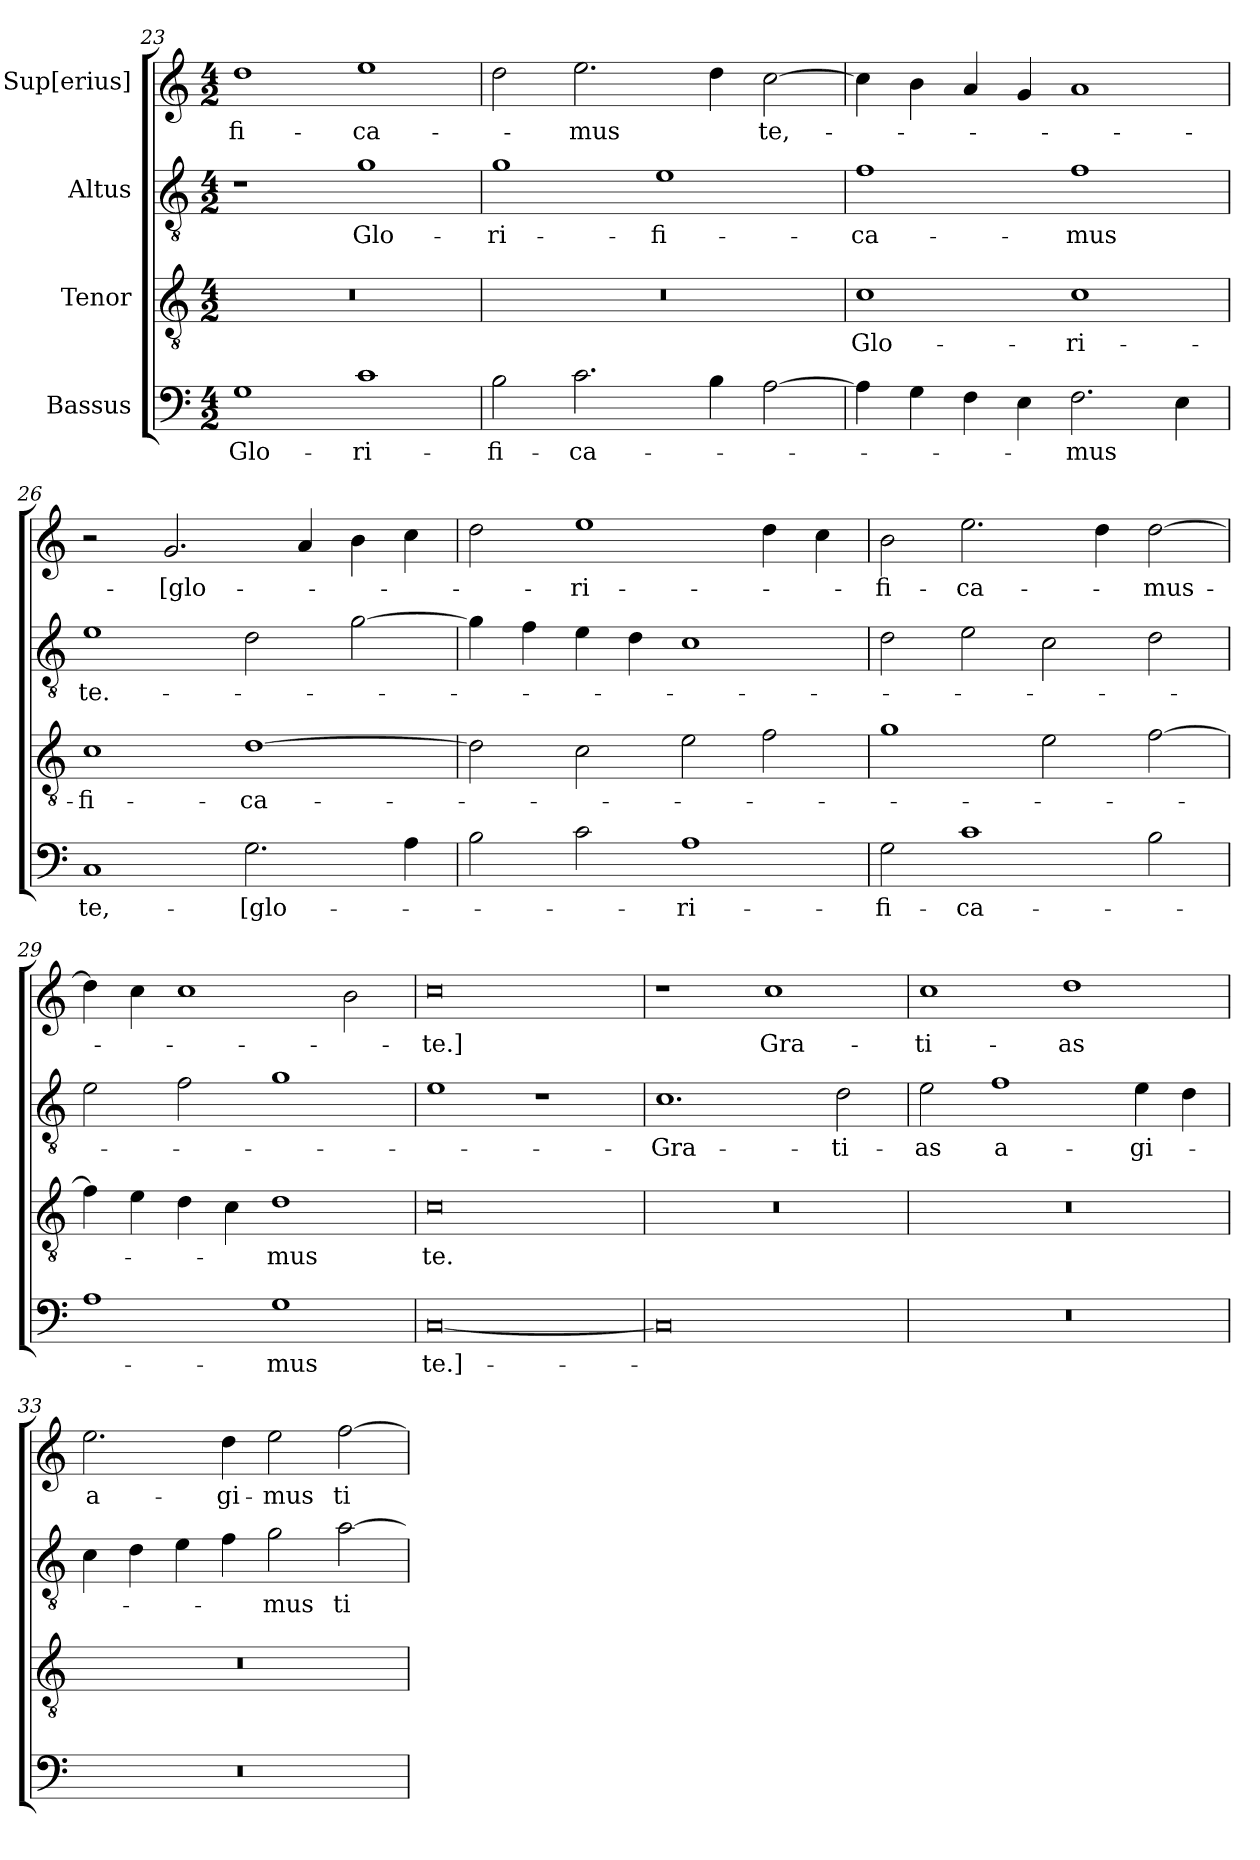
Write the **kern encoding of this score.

**kern	**text	**kern	**text	**kern	**text	**kern	**text
*part4	*part4	*part3	*part3	*part2	*part2	*part1	*part1
*staff4	*staff4	*staff3	*staff3	*staff2	*staff2	*staff1	*staff1
*I"Bassus	*	*I"Tenor	*	*I"Altus	*	*I"Sup[erius]	*
*clefF4	*	*clefGv2	*	*clefGv2	*	*clefG2	*
*k[]	*	*k[]	*	*k[]	*	*k[]	*
*M4/2	*	*M4/2	*	*M4/2	*	*M4/2	*
=23	=23	=23	=23	=23	=23	=23	=23
1G\	Glo-	0r	.	1r	.	1dd\	-fi-
1c\	-ri-	.	.	1g\	Glo-	1ee\	-ca-
=24	=24	=24	=24	=24	=24	=24	=24
2B\	-fi-	0r	.	1g\	-ri-	2dd\	.
2.c\	-ca-	.	.	.	.	2.ee\	-mus
.	.	.	.	1e\	-fi-	.	.
4B\	.	.	.	.	.	4dd\	.
[2A\	.	.	.	.	.	[2cc\	te,-
=25	=25	=25	=25	=25	=25	=25	=25
4A\]	.	1c\	Glo-	1f\	-ca-	4cc\]	.
4G\	.	.	.	.	.	4b\	.
4F\	.	.	.	.	.	4a/	.
4E\	.	.	.	.	.	4g/	.
2.F\	-mus	1c\	-ri-	1f\	-mus	1a/	.
4E\	.	.	.	.	.	.	.
=26	=26	=26	=26	=26	=26	=26	=26
1C/	te,-	1c\	-fi-	1e\	te.-	2r	.
.	.	.	.	.	.	2.g/	[glo-
2.G\	[glo-	[1d\	-ca-	2d\	.	.	.
.	.	.	.	.	.	4a/	.
.	.	.	.	[2g\	.	4b\	.
4A\	.	.	.	.	.	4cc\	.
=27	=27	=27	=27	=27	=27	=27	=27
2B\	.	2d\]	.	4g\]	.	2dd\	.
.	.	.	.	4f\	.	.	.
2c\	.	2c\	.	4e\	.	1ee\	-ri-
.	.	.	.	4d\	.	.	.
1A\	-ri-	2e\	.	1c\	.	.	.
.	.	2f\	.	.	.	4dd\	.
.	.	.	.	.	.	4cc\	.
=28	=28	=28	=28	=28	=28	=28	=28
2G\	-fi-	1g\	.	2d\	.	2b\	-fi-
1c\	-ca-	.	.	2e\	.	2.ee\	-ca-
.	.	2e\	.	2c\	.	.	.
.	.	.	.	.	.	4dd\	.
2B\	.	[2f\	.	2d\	.	[2dd\	-mus-
=29	=29	=29	=29	=29	=29	=29	=29
1A\	.	4f\]	.	2e\	.	4dd\]	.
.	.	4e\	.	.	.	4cc\	.
.	.	4d\	.	2f\	.	1cc\	.
.	.	4c\	.	.	.	.	.
1G\	-mus	1d\	-mus	1g\	.	.	.
.	.	.	.	.	.	2b\	.
=30	=30	=30	=30	=30	=30	=30	=30
[0C/	te.]-	0c\	te.-	1e\	.	0cc\	-te.]
.	.	.	.	1r	.	.	.
=31	=31	=31	=31	=31	=31	=31	=31
0C/]	.	0r	.	1.c\	Gra-	1r	.
.	.	.	.	.	.	1cc\	Gra-
.	.	.	.	2d\	-ti-	.	.
=32	=32	=32	=32	=32	=32	=32	=32
0r	.	0r	.	2e\	-as	1cc\	-ti-
.	.	.	.	1f\	a-	.	.
.	.	.	.	.	.	1dd\	-as
.	.	.	.	4e\	-gi-	.	.
.	.	.	.	4d\	.	.	.
=33	=33	=33	=33	=33	=33	=33	=33
0r	.	0r	.	4c\	.	2.ee\	a-
.	.	.	.	4d\	.	.	.
.	.	.	.	4e\	.	.	.
.	.	.	.	4f\	.	4dd\	-gi-
.	.	.	.	2g\	-mus	2ee\	-mus
.	.	.	.	[2a\	ti-	[2ff\	ti-
=	=	=	=	=	=	=	=
*-	*-	*-	*-	*-	*-	*-	*-
